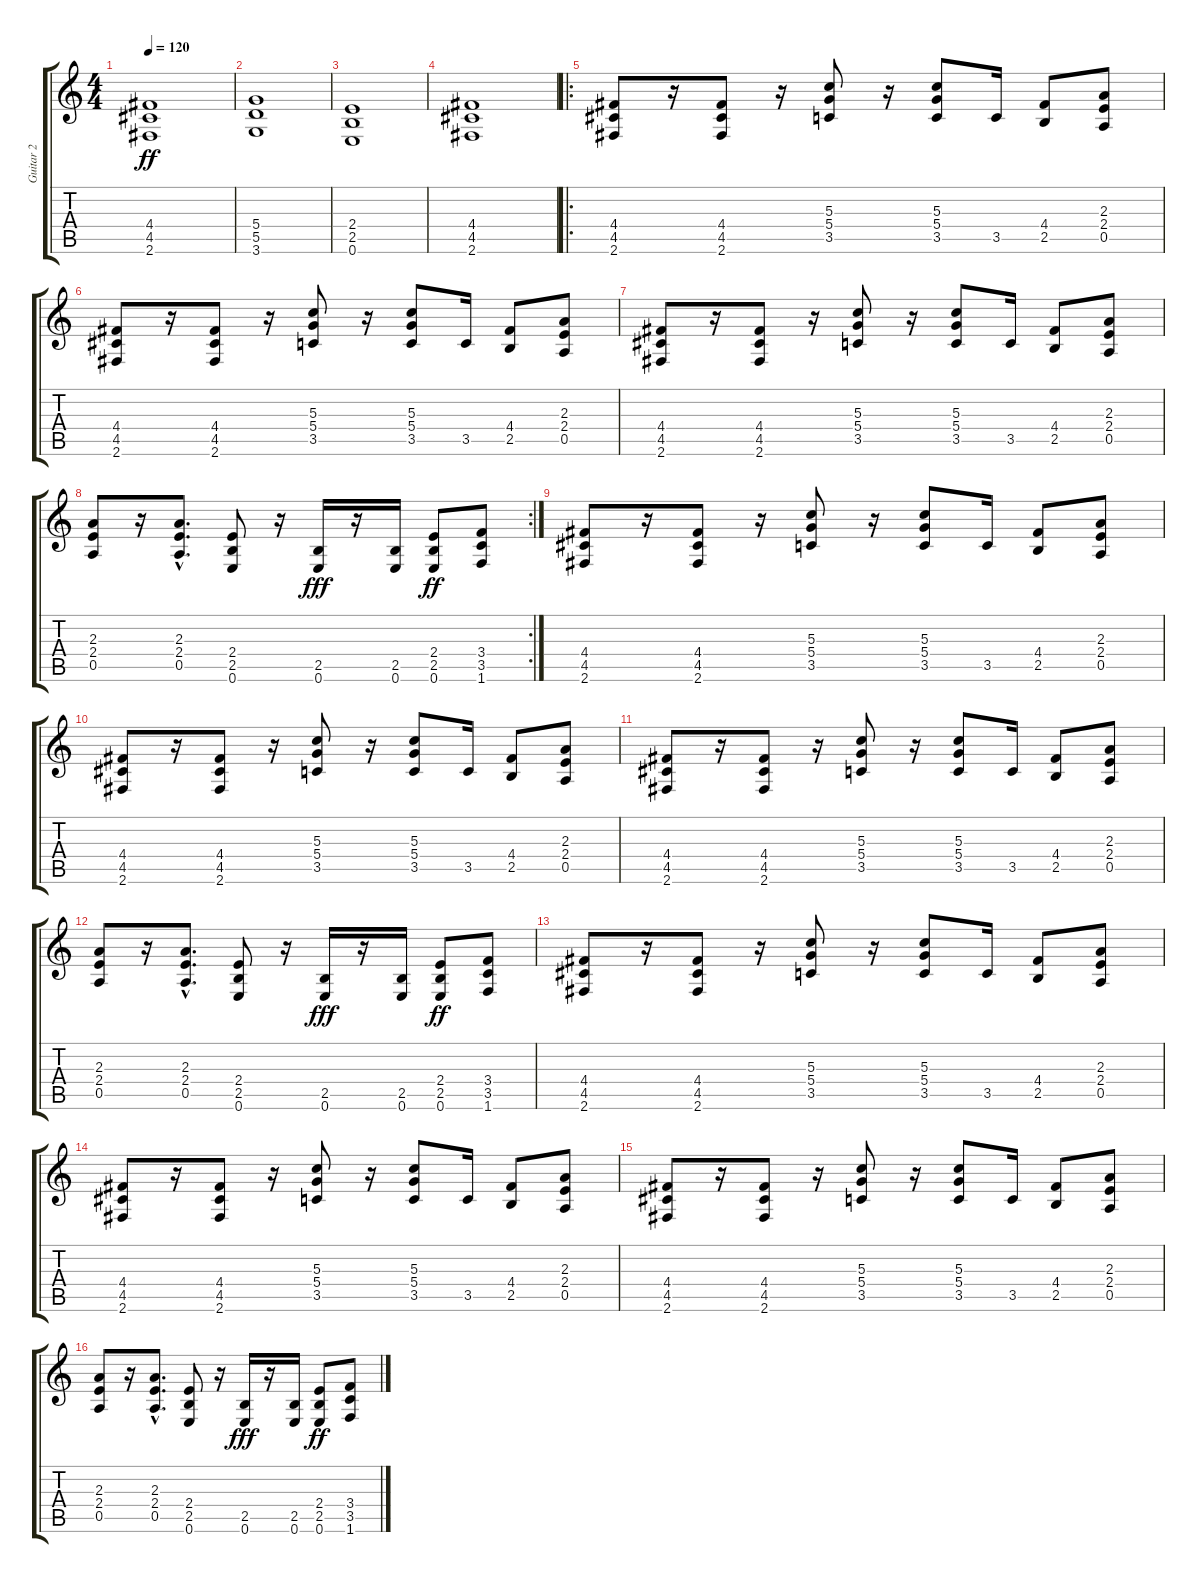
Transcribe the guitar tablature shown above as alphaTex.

\track ("Guitar 2" "Guitar 2") {instrument distortionguitar}
\staff {score tabs}
\tuning (E4 B3 G3 D3 A2 E2) {hide}
\ts (4 4)
\tempo 120
\clef g2
\ks c
(4.4 4.5 2.6).1{dy ff instrument acousticguitarsteel} |
(5.4 5.5 3.6).1 |
(2.4 2.5 0.6).1 |
(4.4 4.5 2.6).1 |
\ro
(4.4 4.5 2.6).8{instrument distortionguitar} r.16 (4.4 4.5 2.6).8 r.16 (5.3 5.4 3.5).8 r.16 (5.3 5.4 3.5).8 3.5.16 (4.4 2.5).8 (2.3 2.4 0.5).8 |
(4.4 4.5 2.6).8 r.16 (4.4 4.5 2.6).8 r.16 (5.3 5.4 3.5).8 r.16 (5.3 5.4 3.5).8 3.5.16 (4.4 2.5).8 (2.3 2.4 0.5).8 |
(4.4 4.5 2.6).8 r.16 (4.4 4.5 2.6).8 r.16 (5.3 5.4 3.5).8 r.16 (5.3 5.4 3.5).8 3.5.16 (4.4 2.5).8 (2.3 2.4 0.5).8 |
\rc 2
(2.3 2.4 0.5).8 r.16 (2.3{hac} 2.4{hac} 0.5{hac}).8{d} (2.4 2.5 0.6).8 r.16 (2.5 0.6).16{dy fff} r.16 (2.5 0.6).16 (2.4 2.5 0.6).8{dy ff} (3.4 3.5 1.6).8 |
(4.4 4.5 2.6).8 r.16 (4.4 4.5 2.6).8 r.16 (5.3 5.4 3.5).8 r.16 (5.3 5.4 3.5).8 3.5.16 (4.4 2.5).8 (2.3 2.4 0.5).8 |
(4.4 4.5 2.6).8 r.16 (4.4 4.5 2.6).8 r.16 (5.3 5.4 3.5).8 r.16 (5.3 5.4 3.5).8 3.5.16 (4.4 2.5).8 (2.3 2.4 0.5).8 |
(4.4 4.5 2.6).8 r.16 (4.4 4.5 2.6).8 r.16 (5.3 5.4 3.5).8 r.16 (5.3 5.4 3.5).8 3.5.16 (4.4 2.5).8 (2.3 2.4 0.5).8 |
(2.3 2.4 0.5).8 r.16 (2.3{hac} 2.4{hac} 0.5{hac}).8{d} (2.4 2.5 0.6).8 r.16 (2.5 0.6).16{dy fff} r.16 (2.5 0.6).16 (2.4 2.5 0.6).8{dy ff} (3.4 3.5 1.6).8 |
(4.4 4.5 2.6).8 r.16 (4.4 4.5 2.6).8 r.16 (5.3 5.4 3.5).8 r.16 (5.3 5.4 3.5).8 3.5.16 (4.4 2.5).8 (2.3 2.4 0.5).8 |
(4.4 4.5 2.6).8 r.16 (4.4 4.5 2.6).8 r.16 (5.3 5.4 3.5).8 r.16 (5.3 5.4 3.5).8 3.5.16 (4.4 2.5).8 (2.3 2.4 0.5).8 |
(4.4 4.5 2.6).8 r.16 (4.4 4.5 2.6).8 r.16 (5.3 5.4 3.5).8 r.16 (5.3 5.4 3.5).8 3.5.16 (4.4 2.5).8 (2.3 2.4 0.5).8 |
(2.3 2.4 0.5).8 r.16 (2.3{hac} 2.4{hac} 0.5{hac}).8{d} (2.4 2.5 0.6).8 r.16 (2.5 0.6).16{dy fff} r.16 (2.5 0.6).16 (2.4 2.5 0.6).8{dy ff} (3.4 3.5 1.6).8
